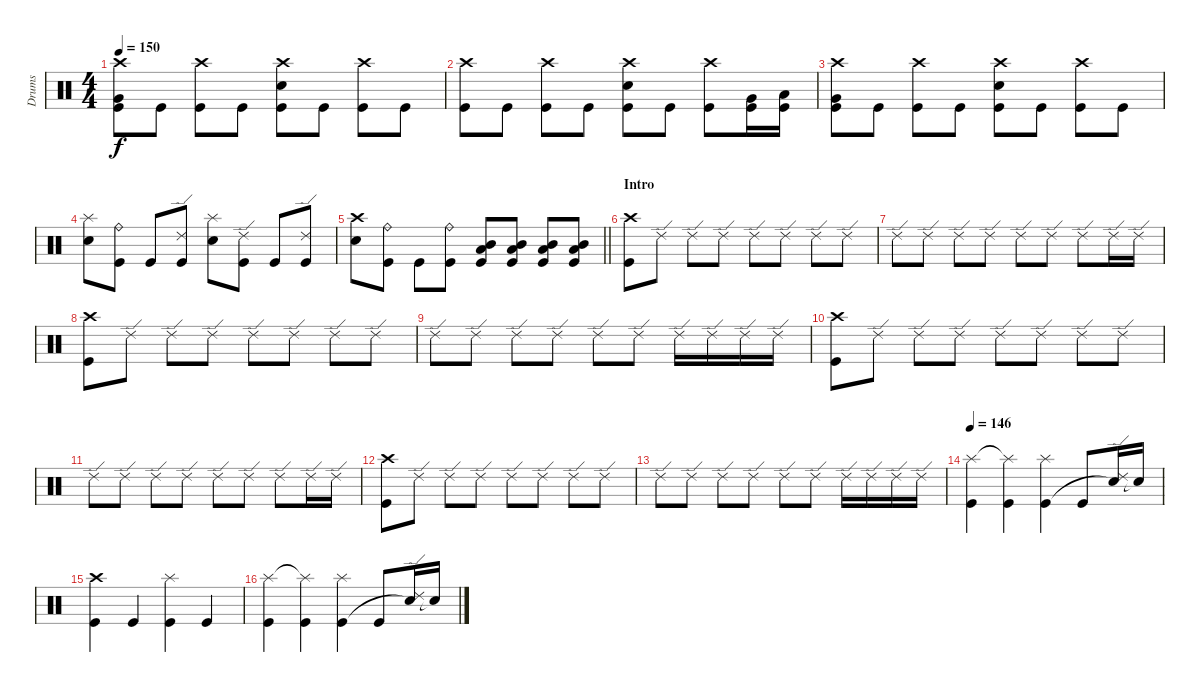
\track ("Drums" "Drums") {instrument percussion}
\staff {score}
\articulation defaults
\ts (4 4)
\tempo 150
\clef neutral
\ks c
("Crash high (hit)" "Very Low Tom (hit)" "Kick (hit)").8{dy f} "Kick (hit)".8 ("Crash high (hit)" "Kick (hit)").8 "Kick (hit)".8 ("Crash high (hit)" "Snare (hit) 2" "Kick (hit)").8 "Kick (hit)".8 ("Crash high (hit)" "Kick (hit)").8 "Kick (hit)".8 |
("Crash high (hit)" "Kick (hit)").8 "Kick (hit)".8 ("Crash high (hit)" "Kick (hit)").8 "Kick (hit)".8 ("Crash high (hit)" "Snare (hit) 2" "Kick (hit)").8 "Kick (hit)".8 ("Crash high (hit)" "Kick (hit)").8 ("Very Low Tom (hit)" "Kick (hit)").16 ("Low Floor Tom (hit)" "Kick (hit)").16 |
("Crash high (hit)" "Very Low Tom (hit)" "Kick (hit)").8 "Kick (hit)".8 ("Crash high (hit)" "Kick (hit)").8 "Kick (hit)".8 ("Crash high (hit)" "Snare (hit) 2" "Kick (hit)").8 "Kick (hit)".8 ("Crash high (hit)" "Kick (hit)").8 "Kick (hit)".8 |
("Splash (hit)" "Snare (hit) 2").8 ("Ride (bell)" "Kick (hit)").8 "Kick (hit)".8 ("Ride (edge) 2" "Kick (hit)").8 ("Splash (hit)" "Snare (hit) 2").8 ("Ride (edge) 2" "Kick (hit)").8 "Kick (hit)".8 ("Ride (edge) 2" "Kick (hit)").8 |
\barLineRight lightlight
("Crash high (hit)" "Snare (hit) 2").8 ("Ride (bell)" "Kick (hit)").8 "Kick (hit)".8 ("Ride (bell)" "Kick (hit)").8 ("Mid Tom (hit)" "Low Floor Tom (hit)" "Kick (hit)").8 ("Mid Tom (hit)" "Low Floor Tom (hit)" "Kick (hit)").8 ("Mid Tom (hit)" "Low Floor Tom (hit)" "Kick (hit)").8 ("Mid Tom (hit)" "Low Floor Tom (hit)" "Kick (hit)").8 |
\section ("" "Intro")
("Crash high (hit)" "Kick (hit)").8 "Ride (edge) 2".8 "Ride (edge) 2".8 "Ride (edge) 2".8 "Ride (edge) 2".8 "Ride (edge) 2".8 "Ride (edge) 2".8 "Ride (edge) 2".8 |
"Ride (edge) 2".8 "Ride (edge) 2".8 "Ride (edge) 2".8 "Ride (edge) 2".8 "Ride (edge) 2".8 "Ride (edge) 2".8 "Ride (edge) 2".8 "Ride (edge) 2".16 "Ride (edge) 2".16 |
("Crash high (hit)" "Kick (hit)").8 "Ride (edge) 2".8 "Ride (edge) 2".8 "Ride (edge) 2".8 "Ride (edge) 2".8 "Ride (edge) 2".8 "Ride (edge) 2".8 "Ride (edge) 2".8 |
"Ride (edge) 2".8 "Ride (edge) 2".8 "Ride (edge) 2".8 "Ride (edge) 2".8 "Ride (edge) 2".8 "Ride (edge) 2".8 "Ride (edge) 2".16 "Ride (edge) 2".16 "Ride (edge) 2".16 "Ride (edge) 2".16 |
("Crash high (hit)" "Kick (hit)").8 "Ride (edge) 2".8 "Ride (edge) 2".8 "Ride (edge) 2".8 "Ride (edge) 2".8 "Ride (edge) 2".8 "Ride (edge) 2".8 "Ride (edge) 2".8 |
"Ride (edge) 2".8 "Ride (edge) 2".8 "Ride (edge) 2".8 "Ride (edge) 2".8 "Ride (edge) 2".8 "Ride (edge) 2".8 "Ride (edge) 2".8 "Ride (edge) 2".16 "Ride (edge) 2".16 |
("Crash high (hit)" "Kick (hit)").8 "Ride (edge) 2".8 "Ride (edge) 2".8 "Ride (edge) 2".8 "Ride (edge) 2".8 "Ride (edge) 2".8 "Ride (edge) 2".8 "Ride (edge) 2".8 |
"Ride (edge) 2".8 "Ride (edge) 2".8 "Ride (edge) 2".8 "Ride (edge) 2".8 "Ride (edge) 2".8 "Ride (edge) 2".8 "Ride (edge) 2".16 "Ride (edge) 2".16 "Ride (edge) 2".16 "Ride (edge) 2".16 |
\tempo 146
("Splash (hit)" "Kick (hit)").4 ("Splash (hit)"{t} "Kick (hit)").4 ("Splash (hit)" "Kick (hit)").4 "Kick (hit)".8 ("Ride (edge) 2" "Snare (hit)"{t}).16 "Snare (hit)"{t}.16 |
("Crash high (hit)" "Kick (hit)").4 "Kick (hit)".4 ("Splash (hit)" "Kick (hit)").4 "Kick (hit)".4 |
("Splash (hit)" "Kick (hit)").4 ("Splash (hit)"{t} "Kick (hit)").4 ("Splash (hit)" "Kick (hit)").4 "Kick (hit)".8 ("Ride (edge) 2" "Snare (hit)"{t}).16 "Snare (hit)"{t}.16
